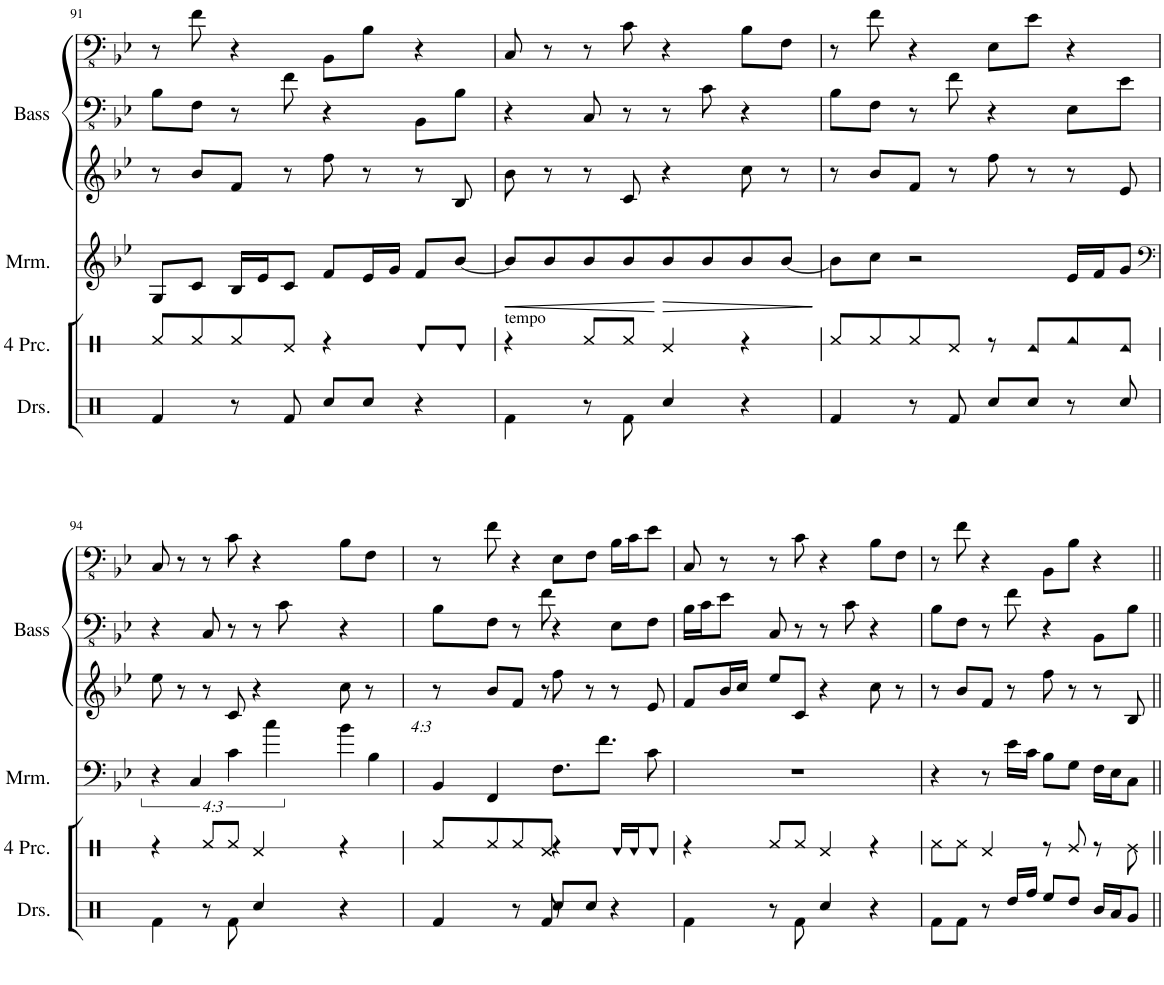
**kern	**dynam	**kern	**kern	**kern
*part4	*part4	*part3	*part2	*part1
*staff4	*staff4	*staff3	*staff2	*staff1
*I"Marimba	*	*I"Pitched Bongos	*I"Guitar 2	*I"Guitar 1
*I'Mrm.	*	*	*	*
!!LO:PB:g=z
*clefG2	*	*clefG2	*clefFv4	*clefFv4
*k[b-e-]	*	*k[b-e-]	*k[b-e-]	*k[b-e-]
*M4/4	*	*M4/4	*M4/4	*M4/4
=91	=91	=91	=91	=91
8G/L	.	8r	8BB-\L	8r
8c/J	.	8b-/L	8FF\J	8F\
16B-/LL	.	8f/J	8r	4r
16e-/J	.	.	.	.
8c/J	.	8r	8F\	.
8f/L	.	8ff\	4r	8BBB-\L
16e-/L	.	8r	.	8BB-\J
16g/JJ	.	.	.	.
8f/L	.	8r	8BBB-\L	4r
[8b-/J	.	8B-/	8BB-\J	.
=92	=92	=92	=92	=92
!LO:TX:b:t=tempo	!	!	!	!
!	!LO:HP:b	!	!	!
8b-/L]	<	8b-\	4r	8CC/
8b-/	.	8r	.	8r
8b-/	.	8r	8CC/	8r
8b-/	.	8c/	8r	8C\
!	!LO:HP:n=1:b	!	!	!
8b-/	[ >	4r	8r	4r
8b-/	.	.	8C\	.
8b-/	.	8cc\	4r	8BB-\L
[<8b-/J	.	8r	.	8FF\J
.	]	.	.	.
=93	=93	=93	=93	=93
8b-\L]	.	8r	8BB-\L	8r
8cc\J	.	8b-/L	8FF\J	8F\
2r	.	8f/J	8r	4r
.	.	8r	8F\	.
.	.	8ff\	4r	8EE-\L
.	.	8r	.	8E-\J
16e-/LL	.	8r	8EE-\L	4r
16f/J	.	.	.	.
8g/J	.	8e-/	8E-\J	.
!!LO:LB:g=z
=94	=94	=94	=94	=94
*clefF4	*	*	*	*
16%3r	.	8ee-\	4r	8CC/
.	.	8r	.	8r
16%3C/	.	.	.	.
.	.	8r	8CC/	8r
16%3c\	.	8c/	8r	8C\
.	.	4r	8r	4r
16%3cc\	.	.	.	.
.	.	.	8C\	.
16%3b-\	.	8cc\	4r	8BB-\L
.	.	8r	.	8FF\J
16B-\	.	.	.	.
=95	=95	=95	=95	=95
8BB-/L	.	8r	8BB-\L	8r
8.FF/	.	8b-/L	8FF\J	8F\
.	.	8f/J	8r	4r
8.FFJ	.	.	.	.
.	.	8r	8F\	.
8.F\L	.	8ff\	4r	8EE-\L
.	.	8r	.	8FF\J
8.f\J	.	.	.	.
.	.	8r	8EE-\L	16BB-\LL
.	.	.	.	16C\J
8c\	.	8e-/	8FF\J	8E-\J
=96	=96	=96	=96	=96
1r	.	8f/L	16BB-\LL	8CC/
.	.	.	16C\J	.
.	.	16b-/L	8E-\J	8r
.	.	16cc/JJ	.	.
.	.	8ee-/L	8CC/	8r
.	.	8c/J	8r	8C\
.	.	4r	8r	4r
.	.	.	8C\	.
.	.	8cc\	4r	8BB-\L
.	.	8r	.	8FF\J
=97	=97	=97	=97	=97
4r	.	8r	8BB-\L	8r
.	.	8b-/L	8FF\J	8F\
8r	.	8f/J	8r	4r
16e-\LL	.	8r	8F\	.
16c\JJ	.	.	.	.
8B-\L	.	8ff\	4r	8BBB-\L
8G\J	.	8r	.	8BB-\J
16F\LL	.	8r	8BBB-\L	4r
16E-\J	.	.	.	.
8C\J	.	8B-/	8BB-\J	.
=||	=||	=||	=||	=||
*-	*-	*-	*-	*-
